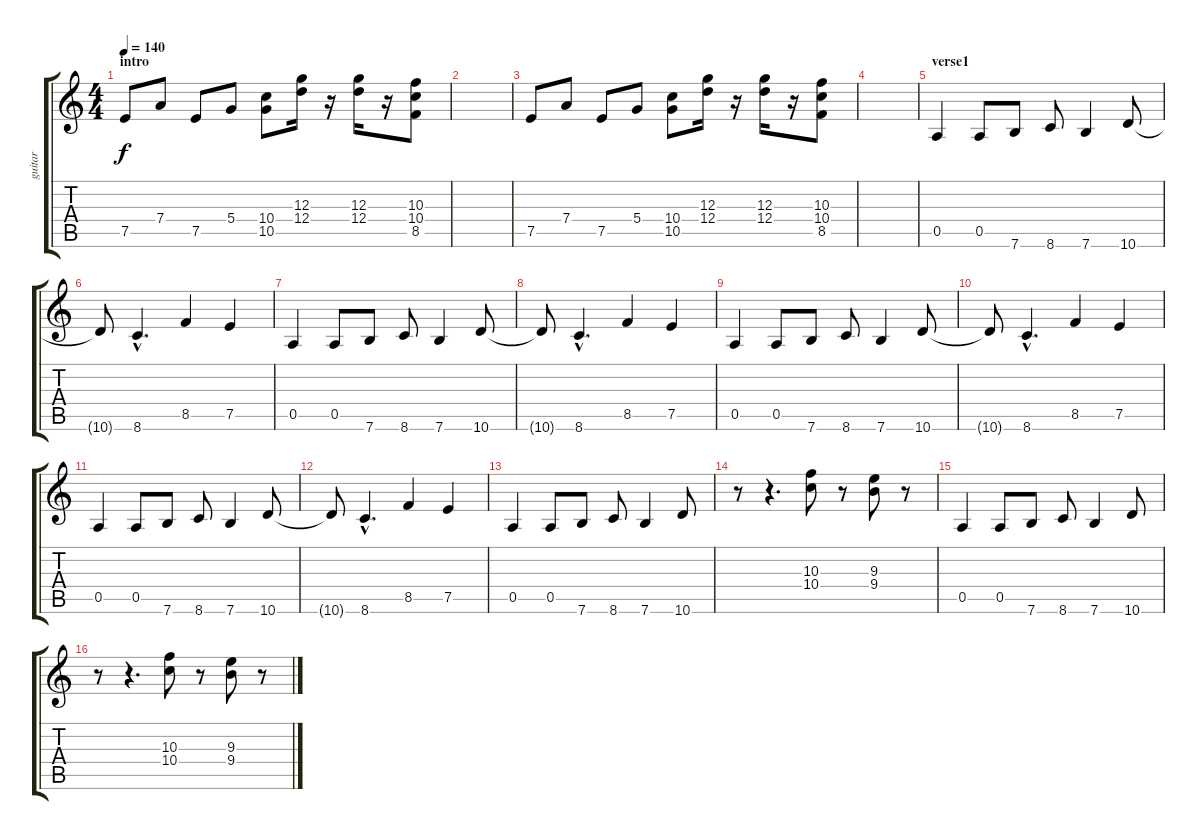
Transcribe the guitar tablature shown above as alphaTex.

\track ("guitar" "guitar") {instrument distortionguitar}
\staff {score tabs}
\tuning (E4 B3 G3 D3 A2 E2) {hide}
\ts (4 4)
\section ("" "intro")
\tempo 140
\clef g2
\ks c
7.5.8{dy f instrument distortionguitar} 7.4.8 7.5.8 5.4.8 (10.4 10.5).8 (12.3 12.4).16 r.16 (12.3 12.4).16 r.16 (10.3 10.4 8.5).8 |
|
7.5.8 7.4.8 7.5.8 5.4.8 (10.4 10.5).8 (12.3 12.4).16 r.16 (12.3 12.4).16 r.16 (10.3 10.4 8.5).8 |
|
\section ("" "verse1")
0.5.4 0.5.8 7.6.8 8.6.8 7.6.4 10.6.8 |
10.6{t}.8 8.6{hac}.4{d} 8.5.4 7.5.4 |
0.5.4 0.5.8 7.6.8 8.6.8 7.6.4 10.6.8 |
10.6{t}.8 8.6{hac}.4{d} 8.5.4 7.5.4 |
0.5.4 0.5.8 7.6.8 8.6.8 7.6.4 10.6.8 |
10.6{t}.8 8.6{hac}.4{d} 8.5.4 7.5.4 |
0.5.4 0.5.8 7.6.8 8.6.8 7.6.4 10.6.8 |
10.6{t}.8 8.6{hac}.4{d} 8.5.4 7.5.4 |
0.5.4 0.5.8 7.6.8 8.6.8 7.6.4 10.6.8 |
r.8 r.4{d} (10.3 10.4).8 r.8 (9.3 9.4).8 r.8 |
0.5.4 0.5.8 7.6.8 8.6.8 7.6.4 10.6.8 |
r.8 r.4{d} (10.3 10.4).8 r.8 (9.3 9.4).8 r.8
